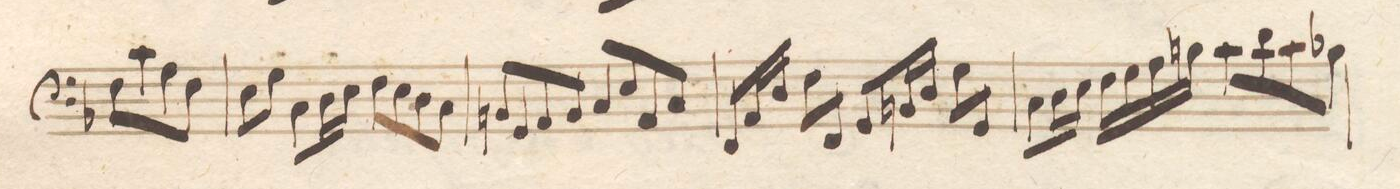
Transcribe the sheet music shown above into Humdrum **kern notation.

**kern	**dynam
*I"Basʃo e Violoncello	*
*clefF4	*
*k[b-]	*
*met(c)	*
*M4/4	*
8F\L	.
8c\	.
8A\	.
8F\J	.
=5	=5
8E\L	.
8G\J	.
8C\L	.
16D\L	.
16E\JJ	.
8F\L	.
8E\	.
8D\	.
8C\J	.
=6	=6
8BBn/L	.
8GG/	.
8AA/	.
8BB/J	.
8C/L	.
8E/	.
8AA/	.
8C/J	.
=7	=7
8FF/L	.
16AA/L	.
16D/JJ	.
8F\L	.
8FF/J	.
8GG/L	.
16BBn/L	.
16D/JJ	.
8G\L	.
8GG/J	.
=8	=8
8C\L	.
16D\L	.
16E\JJ	.
16F\LL	.
16G\	.
16A\	.
16Bn\JJ	.
8c\L	.
8d\	.
8c\	.
8B-X\J	.
=9	=9
*-	*-
